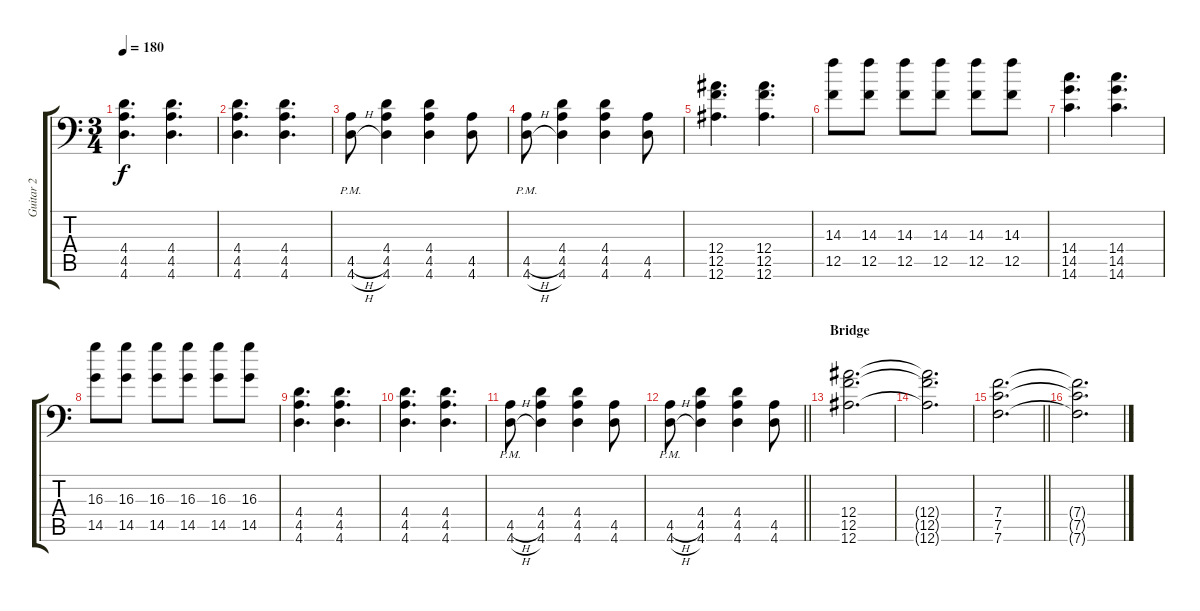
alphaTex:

\track ("Guitar 2" "Guitar 2") {instrument overdrivenguitar}
\staff {score tabs}
\tuning (C4 G3 Eb3 Bb2 F2 Bb1) {hide}
\ts (3 4)
\tempo 180
\clef f4
\ks c
(4.4 4.5 4.6).4{d dy f volume 10} (4.4 4.5 4.6).4{d} |
(4.4 4.5 4.6).4{d} (4.4 4.5 4.6).4{d} |
(4.5{h pm} 4.6{h pm}).8 (4.4 4.5 4.6).4 (4.4 4.5 4.6).4 (4.5 4.6).8 |
(4.5{h pm} 4.6{h pm}).8 (4.4 4.5 4.6).4 (4.4 4.5 4.6).4 (4.5 4.6).8 |
(12.4 12.5 12.6).4{d} (12.4 12.5 12.6).4{d} |
(14.3 12.5).8 (14.3 12.5).8{volume 7} (14.3 12.5).8 (14.3 12.5).8 (14.3 12.5).8 (14.3 12.5).8 |
(14.4 14.5 14.6).4{d volume 10} (14.4 14.5 14.6).4{d} |
(16.3 14.5).8 (16.3 14.5).8{volume 7} (16.3 14.5).8 (16.3 14.5).8 (16.3 14.5).8 (16.3 14.5).8 |
(4.4 4.5 4.6).4{d volume 10} (4.4 4.5 4.6).4{d} |
(4.4 4.5 4.6).4{d} (4.4 4.5 4.6).4{d} |
(4.5{h pm} 4.6{h pm}).8 (4.4 4.5 4.6).4 (4.4 4.5 4.6).4 (4.5 4.6).8 |
\barLineRight lightlight
(4.5{h pm} 4.6{h pm}).8 (4.4 4.5 4.6).4 (4.4 4.5 4.6).4 (4.5 4.6).8 |
\section ("" "Bridge")
(12.4 12.5 12.6).2{d} |
(12.4{t} 12.5{t} 12.6{t}).2{d} |
\barLineRight lightlight
(7.4 7.5 7.6).2{d} |
(7.4{t} 7.5{t} 7.6{t}).2{d}
